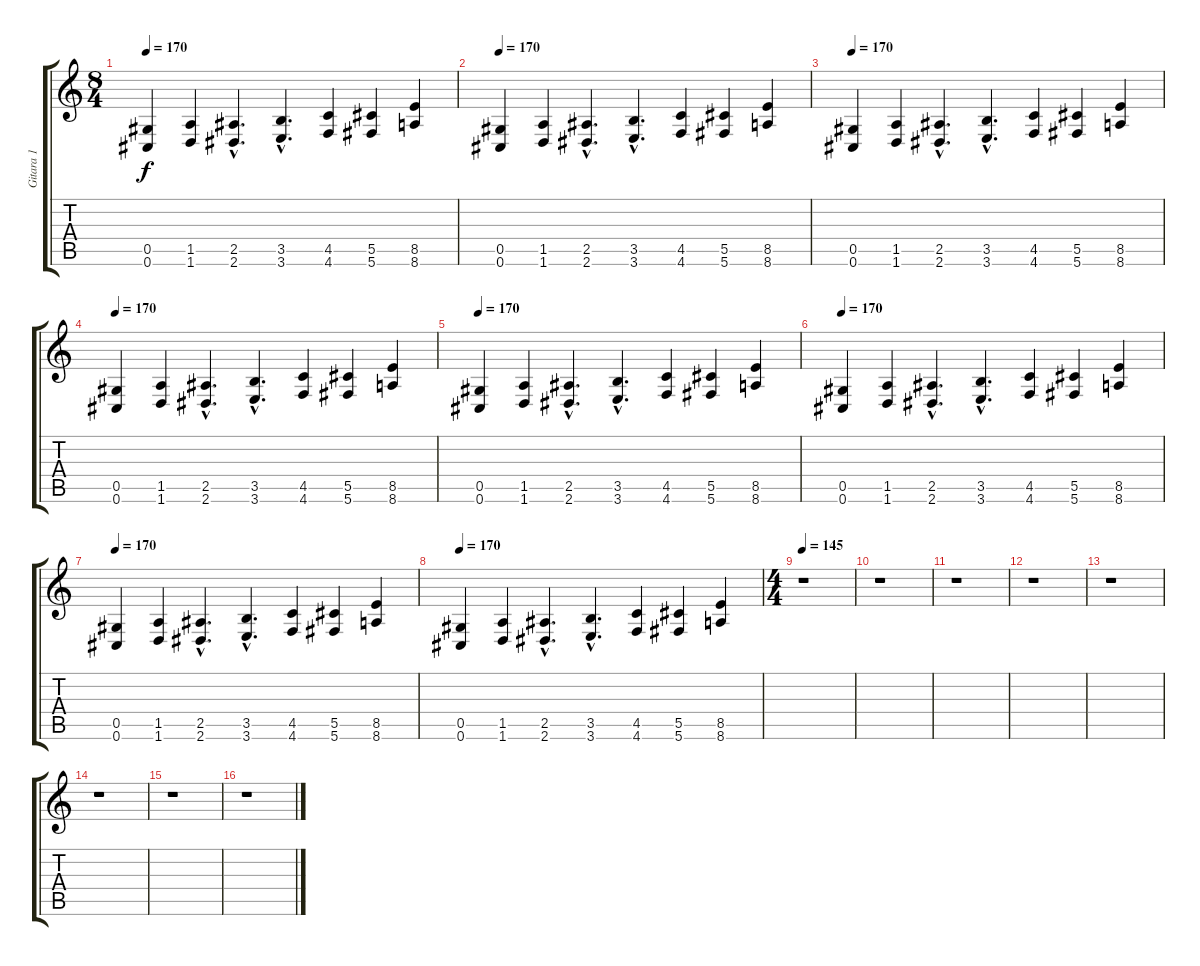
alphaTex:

\track ("Gitara 1" "Gitara 1") {instrument distortionguitar}
\staff {score tabs}
\tuning (Eb4 Bb3 Gb3 Db3 Ab2 Db2) {hide}
\ts (8 4)
\tempo 170
\clef g2
\ks c
(0.5 0.6).4{dy f} (1.5 1.6).4 (2.5{hac} 2.6{hac}).4{d} (3.5{hac} 3.6{hac}).4{d} (4.5 4.6).4 (5.5 5.6).4 (8.5 8.6).4 |
\tempo 170
(0.5 0.6).4 (1.5 1.6).4 (2.5{hac} 2.6{hac}).4{d} (3.5{hac} 3.6{hac}).4{d} (4.5 4.6).4 (5.5 5.6).4 (8.5 8.6).4 |
\tempo 170
(0.5 0.6).4 (1.5 1.6).4 (2.5{hac} 2.6{hac}).4{d} (3.5{hac} 3.6{hac}).4{d} (4.5 4.6).4 (5.5 5.6).4 (8.5 8.6).4 |
\tempo 170
(0.5 0.6).4 (1.5 1.6).4 (2.5{hac} 2.6{hac}).4{d} (3.5{hac} 3.6{hac}).4{d} (4.5 4.6).4 (5.5 5.6).4 (8.5 8.6).4 |
\tempo 170
(0.5 0.6).4 (1.5 1.6).4 (2.5{hac} 2.6{hac}).4{d} (3.5{hac} 3.6{hac}).4{d} (4.5 4.6).4 (5.5 5.6).4 (8.5 8.6).4 |
\tempo 170
(0.5 0.6).4 (1.5 1.6).4 (2.5{hac} 2.6{hac}).4{d} (3.5{hac} 3.6{hac}).4{d} (4.5 4.6).4 (5.5 5.6).4 (8.5 8.6).4 |
\tempo 170
(0.5 0.6).4 (1.5 1.6).4 (2.5{hac} 2.6{hac}).4{d} (3.5{hac} 3.6{hac}).4{d} (4.5 4.6).4 (5.5 5.6).4 (8.5 8.6).4 |
\tempo 170
(0.5 0.6).4 (1.5 1.6).4 (2.5{hac} 2.6{hac}).4{d} (3.5{hac} 3.6{hac}).4{d} (4.5 4.6).4 (5.5 5.6).4 (8.5 8.6).4 |
\ts (4 4)
\tempo 145
r.1 |
r.1 |
r.1 |
r.1 |
r.1 |
r.1 |
r.1 |
r.1
